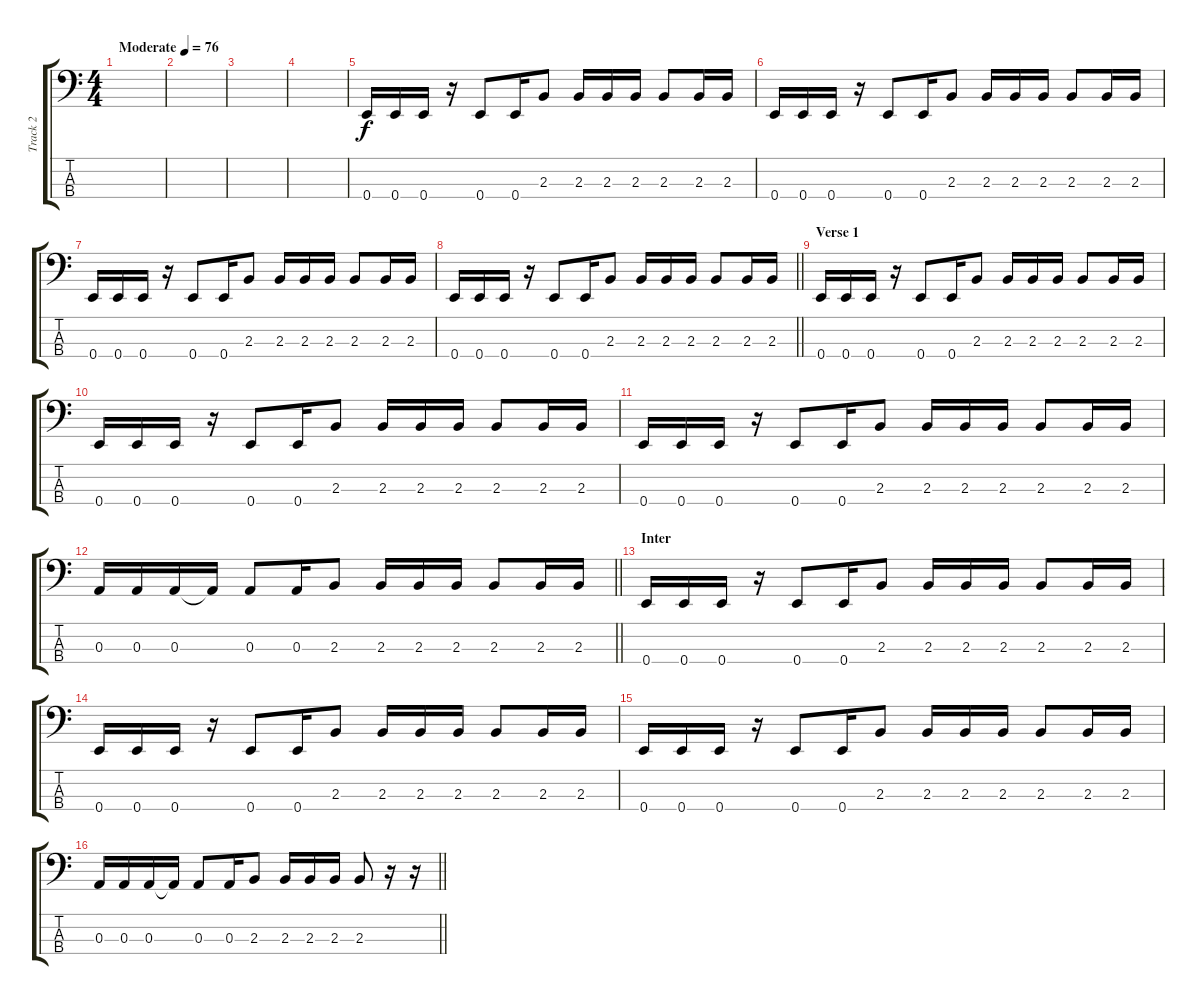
\track ("Track 2" "Track 2") {instrument electricbassfinger}
\staff {score tabs}
\tuning (G2 D2 A1 E1) {hide}
\ts (4 4)
\tempo (76 "Moderate")
\clef f4
\ks c
|
|
|
|
0.4.16 0.4.16 0.4.16 r.16 0.4.8 0.4.16 2.3.8 2.3.16 2.3.16 2.3.16 2.3.8 2.3.16 2.3.16 |
0.4.16 0.4.16 0.4.16 r.16 0.4.8 0.4.16 2.3.8 2.3.16 2.3.16 2.3.16 2.3.8 2.3.16 2.3.16 |
0.4.16 0.4.16 0.4.16 r.16 0.4.8 0.4.16 2.3.8 2.3.16 2.3.16 2.3.16 2.3.8 2.3.16 2.3.16 |
\barLineRight lightlight
0.4.16 0.4.16 0.4.16 r.16 0.4.8 0.4.16 2.3.8 2.3.16 2.3.16 2.3.16 2.3.8 2.3.16 2.3.16 |
\section ("" "Verse 1")
0.4.16 0.4.16 0.4.16 r.16 0.4.8 0.4.16 2.3.8 2.3.16 2.3.16 2.3.16 2.3.8 2.3.16 2.3.16 |
0.4.16 0.4.16 0.4.16 r.16 0.4.8 0.4.16 2.3.8 2.3.16 2.3.16 2.3.16 2.3.8 2.3.16 2.3.16 |
0.4.16 0.4.16 0.4.16 r.16 0.4.8 0.4.16 2.3.8 2.3.16 2.3.16 2.3.16 2.3.8 2.3.16 2.3.16 |
\barLineRight lightlight
0.3.16 0.3.16 0.3.16 0.3{t}.16 0.3.8 0.3.16 2.3.8 2.3.16 2.3.16 2.3.16 2.3.8 2.3.16 2.3.16 |
\section ("" "Inter")
0.4.16 0.4.16 0.4.16 r.16 0.4.8 0.4.16 2.3.8 2.3.16 2.3.16 2.3.16 2.3.8 2.3.16 2.3.16 |
0.4.16 0.4.16 0.4.16 r.16 0.4.8 0.4.16 2.3.8 2.3.16 2.3.16 2.3.16 2.3.8 2.3.16 2.3.16 |
0.4.16 0.4.16 0.4.16 r.16 0.4.8 0.4.16 2.3.8 2.3.16 2.3.16 2.3.16 2.3.8 2.3.16 2.3.16 |
\barLineRight lightlight
0.3.16 0.3.16 0.3.16 0.3{t}.16 0.3.8 0.3.16 2.3.8 2.3.16 2.3.16 2.3.16 2.3.8 r.16 r.16
